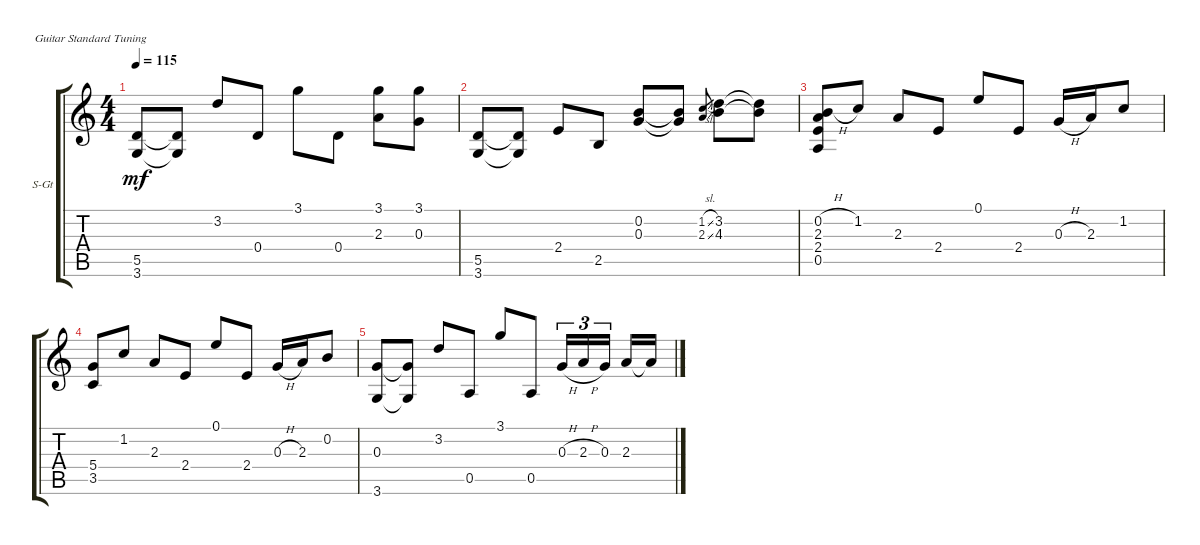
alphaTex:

\defaultSystemsLayout 4
\bracketExtendMode groupsimilarinstruments
\firstSystemTrackNameOrientation horizontal
\otherSystemsTrackNameOrientation horizontal
\track ("Steel Guitar" "S-Gt") {instrument acousticguitarsteel}
\staff {score tabs}
\tuning (E4 B3 G3 D3 A2 E2)
\ts (4 4)
\tempo 115
\clef g2
\ks c
(3.6 5.5).8{dy mf} (3.6{t} 5.5{t}).8 3.2.8 0.4.8 3.1.8 0.4.8 (3.1 2.3).8 (0.3 3.1).8 |
(3.6 5.5).8 (3.6{t} 5.5{t}).8 2.4.8 2.5.8 (0.3 0.2).8 (0.3{t} 0.2{t}).8 (2.3{sl} 1.2{sl}).8{gr} (4.3 3.2).8 (4.3{t} 3.2{t}).8 |
(0.5 2.4 2.3 0.2{h}).8 1.2.8 2.3.8 2.4.8 0.1.8 2.4.8 0.3{h}.16 2.3.16 1.2.8 |
(3.5 5.4).8 1.2.8 2.3.8 2.4.8 0.1.8 2.4.8 0.3{h}.16 2.3.16 0.2.8 |
(0.3 3.6).8 (3.6{t} 0.3{t}).8 3.2.8 0.5.8 3.1.8 0.5.8 0.3{h}.16{tu (3 2)} 2.3{h}.16{tu (3 2)} 0.3.16{tu (3 2)} 2.3.16 2.3{t}.16
